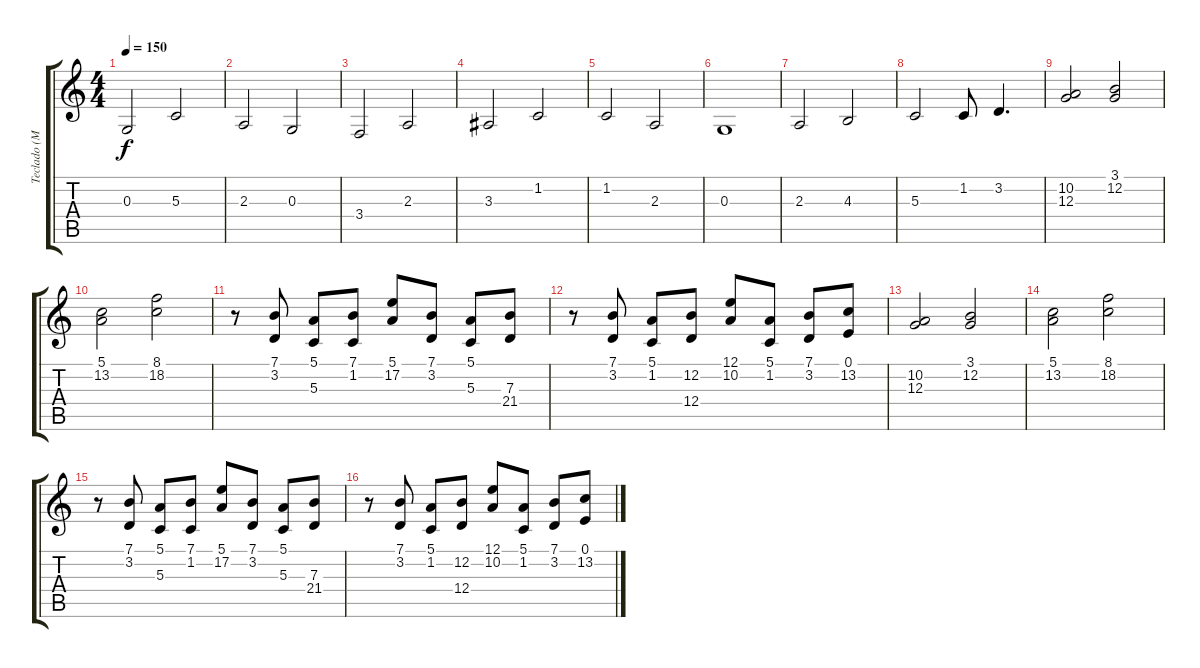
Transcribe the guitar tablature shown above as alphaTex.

\track ("Teclado (Mão Direita)" "Teclado (M") {instrument stringensemble1}
\staff {score tabs}
\tuning (E4 B3 G3 D3 A2 E2) {hide}
\ts (4 4)
\tempo 150
\clef g2
\ks c
0.3.2{dy f} 5.3.2 |
2.3.2 0.3.2 |
3.4.2 2.3.2 |
3.3.2 1.2.2 |
1.2.2 2.3.2 |
0.3.1 |
2.3.2 4.3.2 |
5.3.2 1.2.8 3.2.4{d} |
(10.2 12.3).2 (3.1 12.2).2 |
(5.1 13.2).2 (8.1 18.2).2 |
r.8 (7.1 3.2).8 (5.1 5.3).8 (7.1 1.2).8 (5.1 17.2).8 (7.1 3.2).8 (5.1 5.3).8 (7.3 21.4).8 |
r.8 (7.1 3.2).8 (5.1 1.2).8 (12.2 12.4).8 (12.1 10.2).8 (5.1 1.2).8 (7.1 3.2).8 (0.1 13.2).8 |
(10.2 12.3).2 (3.1 12.2).2 |
(5.1 13.2).2 (8.1 18.2).2 |
r.8 (7.1 3.2).8 (5.1 5.3).8 (7.1 1.2).8 (5.1 17.2).8 (7.1 3.2).8 (5.1 5.3).8 (7.3 21.4).8 |
r.8 (7.1 3.2).8 (5.1 1.2).8 (12.2 12.4).8 (12.1 10.2).8 (5.1 1.2).8 (7.1 3.2).8 (0.1 13.2).8
